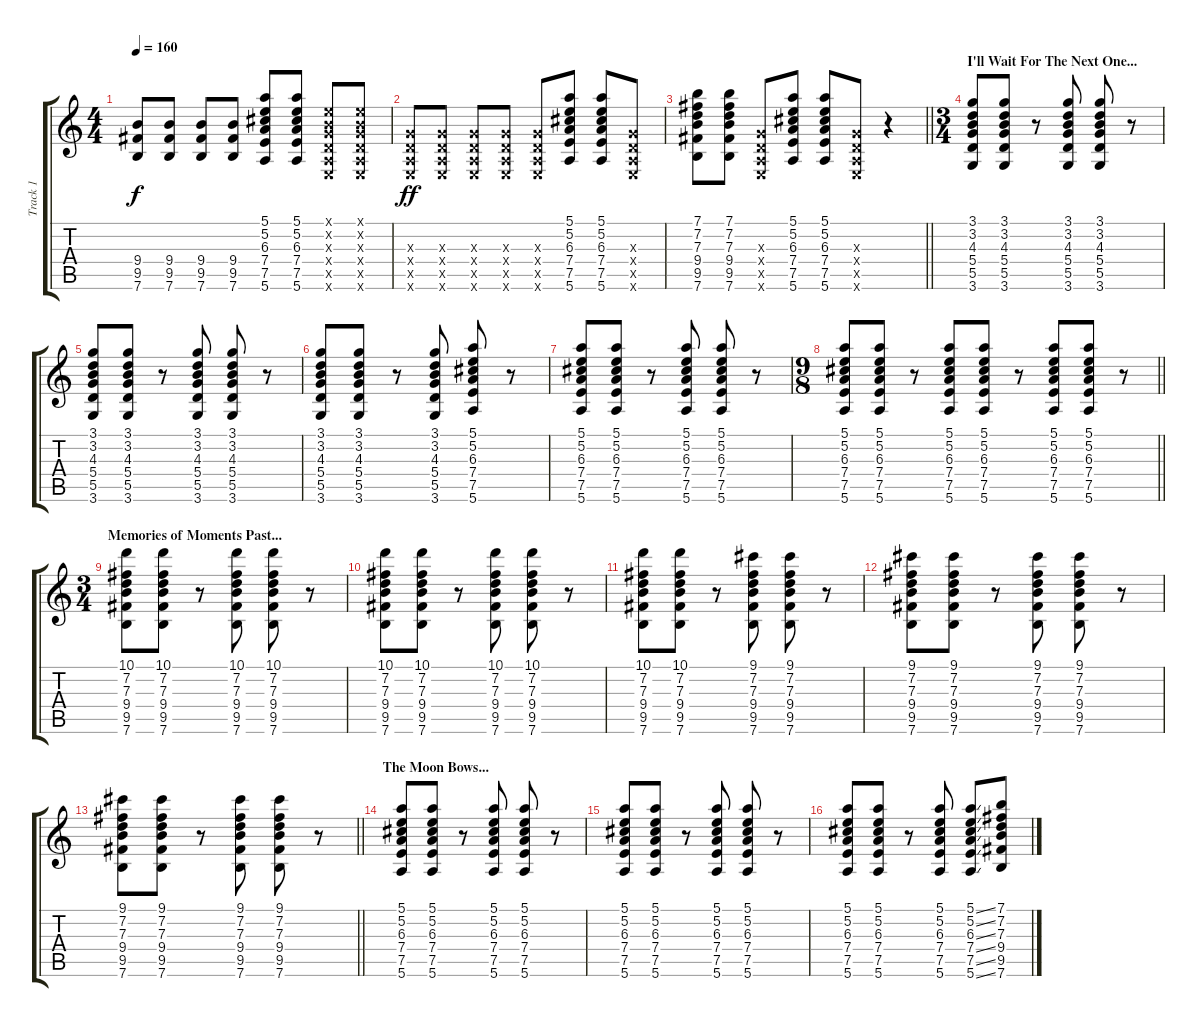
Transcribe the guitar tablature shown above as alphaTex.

\track ("Track 1" "Track 1") {instrument electricguitarjazz}
\staff {score tabs}
\tuning (E4 B3 G3 D3 A2 E2) {hide}
\ts (4 4)
\tempo 160
\clef g2
\ks c
(9.4 9.5 7.6).8{dy f} (9.4 9.5 7.6).8 (9.4 9.5 7.6).8 (9.4 9.5 7.6).8 (5.1 5.2 6.3 7.4 7.5 5.6).8 (5.1 5.2 6.3 7.4 7.5 5.6).8 (0.1{x} 0.2{x} 0.3{x} 0.4{x} 0.5{x} 0.6{x}).8 (0.1{x} 0.2{x} 0.3{x} 0.4{x} 0.5{x} 0.6{x}).8 |
(0.3{x} 0.4{x} 0.5{x} 0.6{x}).8{dy ff} (0.3{x} 0.4{x} 0.5{x} 0.6{x}).8 (0.3{x} 0.4{x} 0.5{x} 0.6{x}).8 (0.3{x} 0.4{x} 0.5{x} 0.6{x}).8 (0.3{x} 0.4{x} 0.5{x} 0.6{x}).8 (5.1 5.2 6.3 7.4 7.5 5.6).8 (5.1 5.2 6.3 7.4 7.5 5.6).8 (0.3{x} 0.4{x} 0.5{x} 0.6{x}).8 |
\barLineRight lightlight
(7.1 7.2 7.3 9.4 9.5 7.6).8 (7.1 7.2 7.3 9.4 9.5 7.6).8 (0.3{x} 0.4{x} 0.5{x} 0.6{x}).8 (5.1 5.2 6.3 7.4 7.5 5.6).8 (5.1 5.2 6.3 7.4 7.5 5.6).8 (0.3{x} 0.4{x} 0.5{x} 0.6{x}).8 r.4 |
\ts (3 4)
\section ("" "I'll Wait For The Next One...")
(3.1 3.2 4.3 5.4 5.5 3.6).8 (3.1 3.2 4.3 5.4 5.5 3.6).8 r.8 (3.1 3.2 4.3 5.4 5.5 3.6).8 (3.1 3.2 4.3 5.4 5.5 3.6).8 r.8 |
(3.1 3.2 4.3 5.4 5.5 3.6).8 (3.1 3.2 4.3 5.4 5.5 3.6).8 r.8 (3.1 3.2 4.3 5.4 5.5 3.6).8 (3.1 3.2 4.3 5.4 5.5 3.6).8 r.8 |
(3.1 3.2 4.3 5.4 5.5 3.6).8 (3.1 3.2 4.3 5.4 5.5 3.6).8 r.8 (3.1 3.2 4.3 5.4 5.5 3.6).8 (5.1 5.2 6.3 7.4 7.5 5.6).8 r.8 |
(5.1 5.2 6.3 7.4 7.5 5.6).8 (5.1 5.2 6.3 7.4 7.5 5.6).8 r.8 (5.1 5.2 6.3 7.4 7.5 5.6).8 (5.1 5.2 6.3 7.4 7.5 5.6).8 r.8 |
\ts (9 8)
\barLineRight lightlight
(5.1 5.2 6.3 7.4 7.5 5.6).8 (5.1 5.2 6.3 7.4 7.5 5.6).8 r.8 (5.1 5.2 6.3 7.4 7.5 5.6).8 (5.1 5.2 6.3 7.4 7.5 5.6).8 r.8 (5.1 5.2 6.3 7.4 7.5 5.6).8 (5.1 5.2 6.3 7.4 7.5 5.6).8 r.8 |
\ts (3 4)
\section ("" "Memories of Moments Past...")
(10.1 7.2 7.3 9.4 9.5 7.6).8 (10.1 7.2 7.3 9.4 9.5 7.6).8 r.8 (10.1 7.2 7.3 9.4 9.5 7.6).8 (10.1 7.2 7.3 9.4 9.5 7.6).8 r.8 |
(10.1 7.2 7.3 9.4 9.5 7.6).8 (10.1 7.2 7.3 9.4 9.5 7.6).8 r.8 (10.1 7.2 7.3 9.4 9.5 7.6).8 (10.1 7.2 7.3 9.4 9.5 7.6).8 r.8 |
(10.1 7.2 7.3 9.4 9.5 7.6).8 (10.1 7.2 7.3 9.4 9.5 7.6).8 r.8 (9.1 7.2 7.3 9.4 9.5 7.6).8 (9.1 7.2 7.3 9.4 9.5 7.6).8 r.8 |
(9.1 7.2 7.3 9.4 9.5 7.6).8 (9.1 7.2 7.3 9.4 9.5 7.6).8 r.8 (9.1 7.2 7.3 9.4 9.5 7.6).8 (9.1 7.2 7.3 9.4 9.5 7.6).8 r.8 |
\barLineRight lightlight
(9.1 7.2 7.3 9.4 9.5 7.6).8 (9.1 7.2 7.3 9.4 9.5 7.6).8 r.8 (9.1 7.2 7.3 9.4 9.5 7.6).8 (9.1 7.2 7.3 9.4 9.5 7.6).8 r.8 |
\section ("" "The Moon Bows...")
(5.1 5.2 6.3 7.4 7.5 5.6).8 (5.1 5.2 6.3 7.4 7.5 5.6).8 r.8 (5.1 5.2 6.3 7.4 7.5 5.6).8 (5.1 5.2 6.3 7.4 7.5 5.6).8 r.8 |
(5.1 5.2 6.3 7.4 7.5 5.6).8 (5.1 5.2 6.3 7.4 7.5 5.6).8 r.8 (5.1 5.2 6.3 7.4 7.5 5.6).8 (5.1 5.2 6.3 7.4 7.5 5.6).8 r.8 |
(5.1 5.2 6.3 7.4 7.5 5.6).8 (5.1 5.2 6.3 7.4 7.5 5.6).8 r.8 (5.1 5.2 6.3 7.4 7.5 5.6).8 (5.1{ss} 5.2{ss} 6.3{ss} 7.4{ss} 7.5{ss} 5.6{ss}).8 (7.1 7.2 7.3 9.4 9.5 7.6).8
